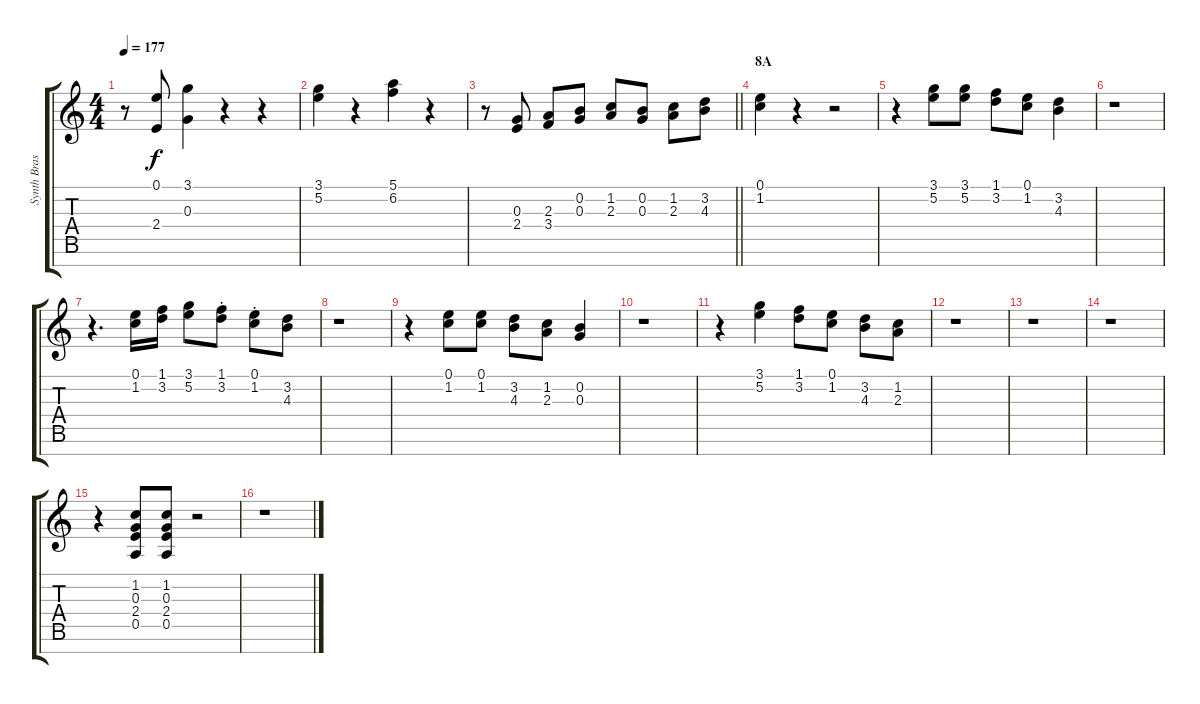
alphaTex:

\track ("Synth Brass" "Synth Bras") {instrument brasssection}
\staff {score tabs}
\tuning (E5 B4 G4 D4 A3 E3 B2) {hide}
\ts (4 4)
\tempo 177
\clef g2
\ks c
r.8{dy f} (0.1 2.4).8 (3.1 0.3).4 r.4 r.4 |
(3.1 5.2).4 r.4 (5.1 6.2).4 r.4 |
\barLineRight lightlight
r.8 (0.3 2.4).8 (2.3 3.4).8 (0.2 0.3).8 (1.2 2.3).8 (0.2 0.3).8 (1.2 2.3).8 (3.2 4.3).8 |
\section ("" "8A")
(0.1 1.2).4 r.4 r.2 |
r.4 (3.1 5.2).8 (3.1 5.2).8 (1.1 3.2).8 (0.1 1.2).8 (3.2 4.3).4 |
r.1 |
r.4{d} (0.1 1.2).16 (1.1 3.2).16 (3.1 5.2).8 (1.1{st} 3.2{st}).8 (0.1{st} 1.2{st}).8 (3.2 4.3).8 |
r.1 |
r.4 (0.1 1.2).8 (0.1 1.2).8 (3.2 4.3).8 (1.2 2.3).8 (0.2 0.3).4 |
r.1 |
r.4 (3.1 5.2).4 (1.1 3.2).8 (0.1 1.2).8 (3.2 4.3).8 (1.2 2.3).8 |
r.1 |
r.1 |
r.1 |
r.4 (1.2 0.3 2.4 0.5).8 (1.2 0.3 2.4 0.5).8 r.2 |
r.1
